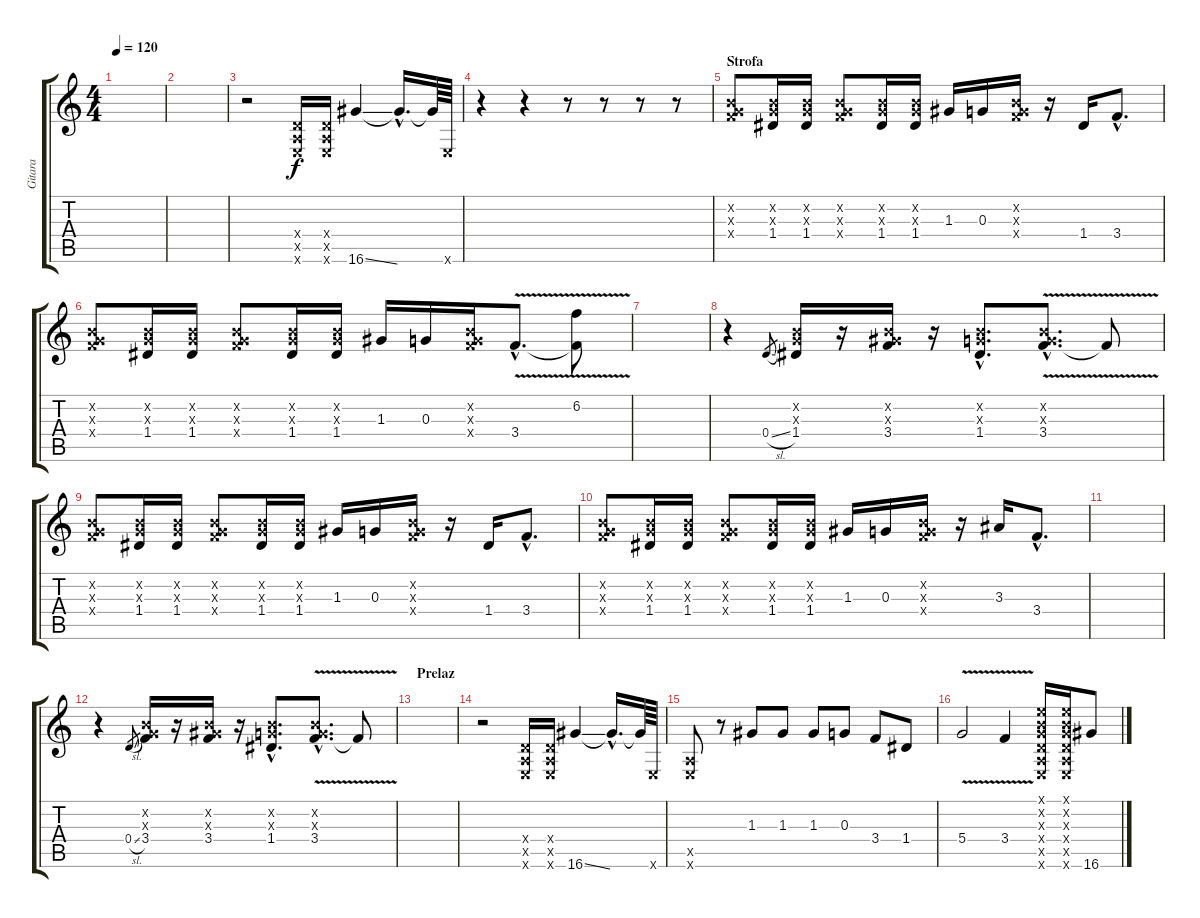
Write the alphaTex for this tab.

\track ("Gitara" "Gitara") {instrument overdrivenguitar}
\staff {score tabs}
\tuning (E4 B3 G3 D3 A2 E2) {hide}
\ts (4 4)
\tempo 120
\clef g2
\ks c
|
|
r.2 (0.4{x} 0.5{x} 0.6{x}).16 (0.4{x} 0.5{x} 0.6{x}).16 16.6{ss}.4 16.6{hac t}.16{d} 16.6{t}.64 0.6{x}.64 |
r.4 r.4 r.8 r.8 r.8 r.8 |
\section ("" "Strofa")
(0.2{x} 0.3{x} 3.4{x}).8 (0.2{x} 0.3{x} 1.4).16 (0.2{x} 0.3{x} 1.4).16 (0.2{x} 0.3{x} 3.4{x}).8 (0.2{x} 0.3{x} 1.4).16 (0.2{x} 0.3{x} 1.4).16 1.3.16 0.3.16 (0.2{x} 0.3{x} 3.4{x}).16 r.16 1.4.16 3.4{hac}.8{d} |
(0.2{x} 0.3{x} 3.4{x}).8 (0.2{x} 0.3{x} 1.4).16 (0.2{x} 0.3{x} 1.4).16 (0.2{x} 0.3{x} 3.4{x}).8 (0.2{x} 0.3{x} 1.4).16 (0.2{x} 0.3{x} 1.4).16 1.3.16 0.3.16 (0.2{x} 0.3{x} 3.4{x}).16 3.4{v hac}.8{d} (6.2 3.4{t}).8 |
|
r.4 0.4{sl}.8{gr} (0.2{x} 0.3{x} 1.4).16 r.16 (0.2{x} 1.3{x} 3.4).16 r.16 (0.2{hac x} 0.3{hac x} 1.4{hac}).8{d} (0.2{hac x} 0.3{hac x} 3.4{v hac}).8{d} 3.4{t}.8 |
(0.2{x} 0.3{x} 3.4{x}).8 (0.2{x} 0.3{x} 1.4).16 (0.2{x} 0.3{x} 1.4).16 (0.2{x} 0.3{x} 3.4{x}).8 (0.2{x} 0.3{x} 1.4).16 (0.2{x} 0.3{x} 1.4).16 1.3.16 0.3.16 (0.2{x} 0.3{x} 3.4{x}).16 r.16 1.4.16 3.4{hac}.8{d} |
(0.2{x} 0.3{x} 3.4{x}).8 (0.2{x} 0.3{x} 1.4).16 (0.2{x} 0.3{x} 1.4).16 (0.2{x} 0.3{x} 3.4{x}).8 (0.2{x} 0.3{x} 1.4).16 (0.2{x} 0.3{x} 1.4).16 1.3.16 0.3.16 (0.2{x} 0.3{x} 3.4{x}).16 r.16 3.3.16 3.4{hac}.8{d} |
|
r.4 0.4{sl}.8{gr} (0.2{x} 0.3{x} 3.4).16 r.16 (0.2{x} 1.3{x} 3.4).16 r.16 (0.2{hac x} 0.3{hac x} 1.4{hac}).8{d} (0.2{hac x} 0.3{hac x} 3.4{v hac}).8{d} 3.4{t}.8 |
\section ("" "Prelaz")
|
r.2 (0.4{x} 0.5{x} 0.6{x}).16 (0.4{x} 0.5{x} 0.6{x}).16 16.6{ss}.4 16.6{hac t}.16{d} 16.6{t}.64 0.6{x}.64 |
(0.5{x} 0.6{x}).8 r.8 1.3.8 1.3.8 1.3.8 0.3.8 3.4.8 1.4.8 |
5.4{v}.2 3.4{v}.4 (0.1{x} 0.2{x} 0.3{x} 0.4{x} 0.5{x} 0.6{x}).16 (0.1{x} 0.2{x} 0.3{x} 0.4{x} 0.5{x} 0.6{x}).16 16.6{ss}.8
